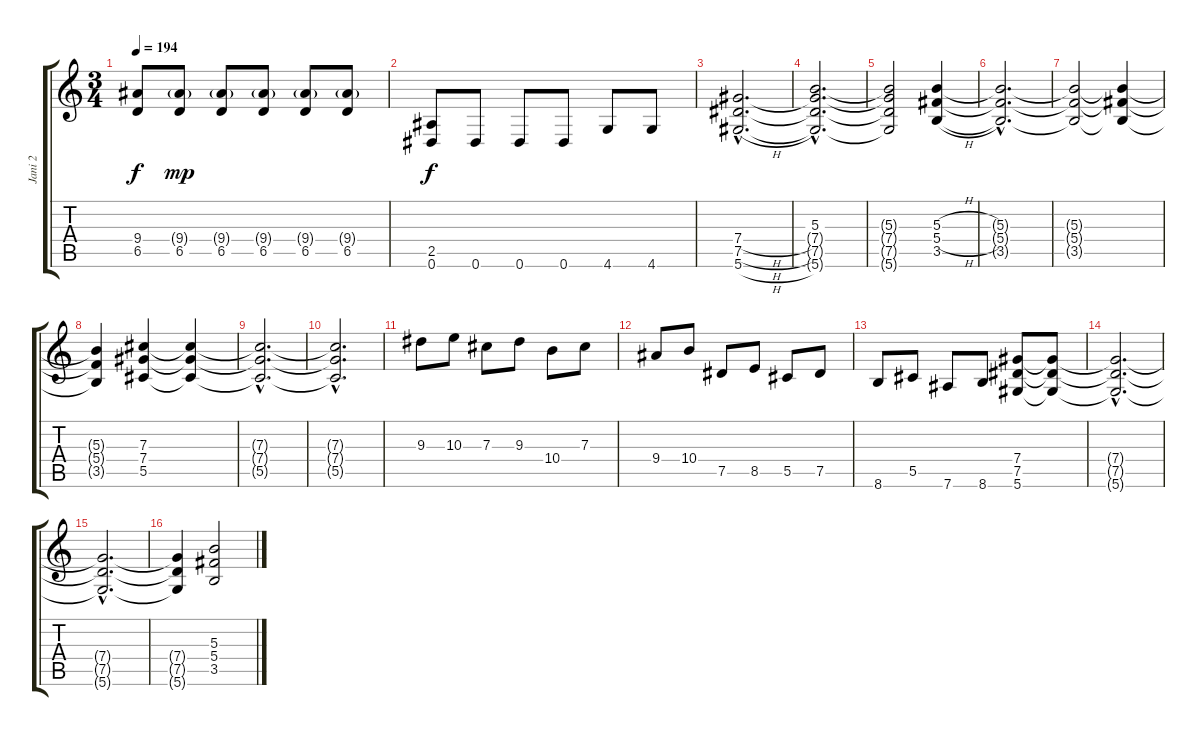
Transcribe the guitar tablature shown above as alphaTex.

\track ("Jani 2" "Jani 2") {instrument distortionguitar}
\staff {score tabs}
\tuning (Eb4 Bb3 Gb3 Db3 Ab2 Eb2) {hide}
\ts (3 4)
\tempo 194
\clef g2
\ks c
(9.4 6.5).8{dy f} (9.4{g} 6.5).8{dy mp} (9.4{g} 6.5).8 (9.4{g} 6.5).8 (9.4{g} 6.5).8 (9.4{g} 6.5).8 |
(2.5 0.6).8{dy f} 0.6.8 0.6.8 0.6.8 4.6.8 4.6.8 |
(7.4{h hac} 7.5{h hac} 5.6{h hac}).2{d} |
(5.3{hac} 7.4{hac t} 7.5{hac t} 5.6{hac t}).2{d} |
(5.3{t} 7.4{t} 7.5{t} 5.6{t}).2 (5.3{h} 5.4{h} 3.5{h}).4 |
(5.3{hac t} 5.4{hac t} 3.5{hac t}).2{d} |
(5.3{t} 5.4{t} 3.5{t}).2 (5.3{t} 5.4{t} 3.5{t}).4 |
(5.3{t} 5.4{t} 3.5{t}).4 (7.3 7.4 5.5).4 (7.3{t} 7.4{t} 5.5{t}).4 |
(7.3{hac t} 7.4{hac t} 5.5{hac t}).2{d} |
(7.3{hac t} 7.4{hac t} 5.5{hac t}).2{d} |
9.3.8 10.3.8 7.3.8 9.3.8 10.4.8 7.3.8 |
9.4.8 10.4.8 7.5.8 8.5.8 5.5.8 7.5.8 |
8.6.8 5.5.8 7.6.8 8.6.8 (7.4 7.5 5.6).8 (7.4{t} 7.5{t} 5.6{t}).8 |
(7.4{hac t} 7.5{hac t} 5.6{hac t}).2{d} |
(7.4{hac t} 7.5{hac t} 5.6{hac t}).2{d} |
(7.4{t} 7.5{t} 5.6{t}).4 (5.3 5.4 3.5).2
